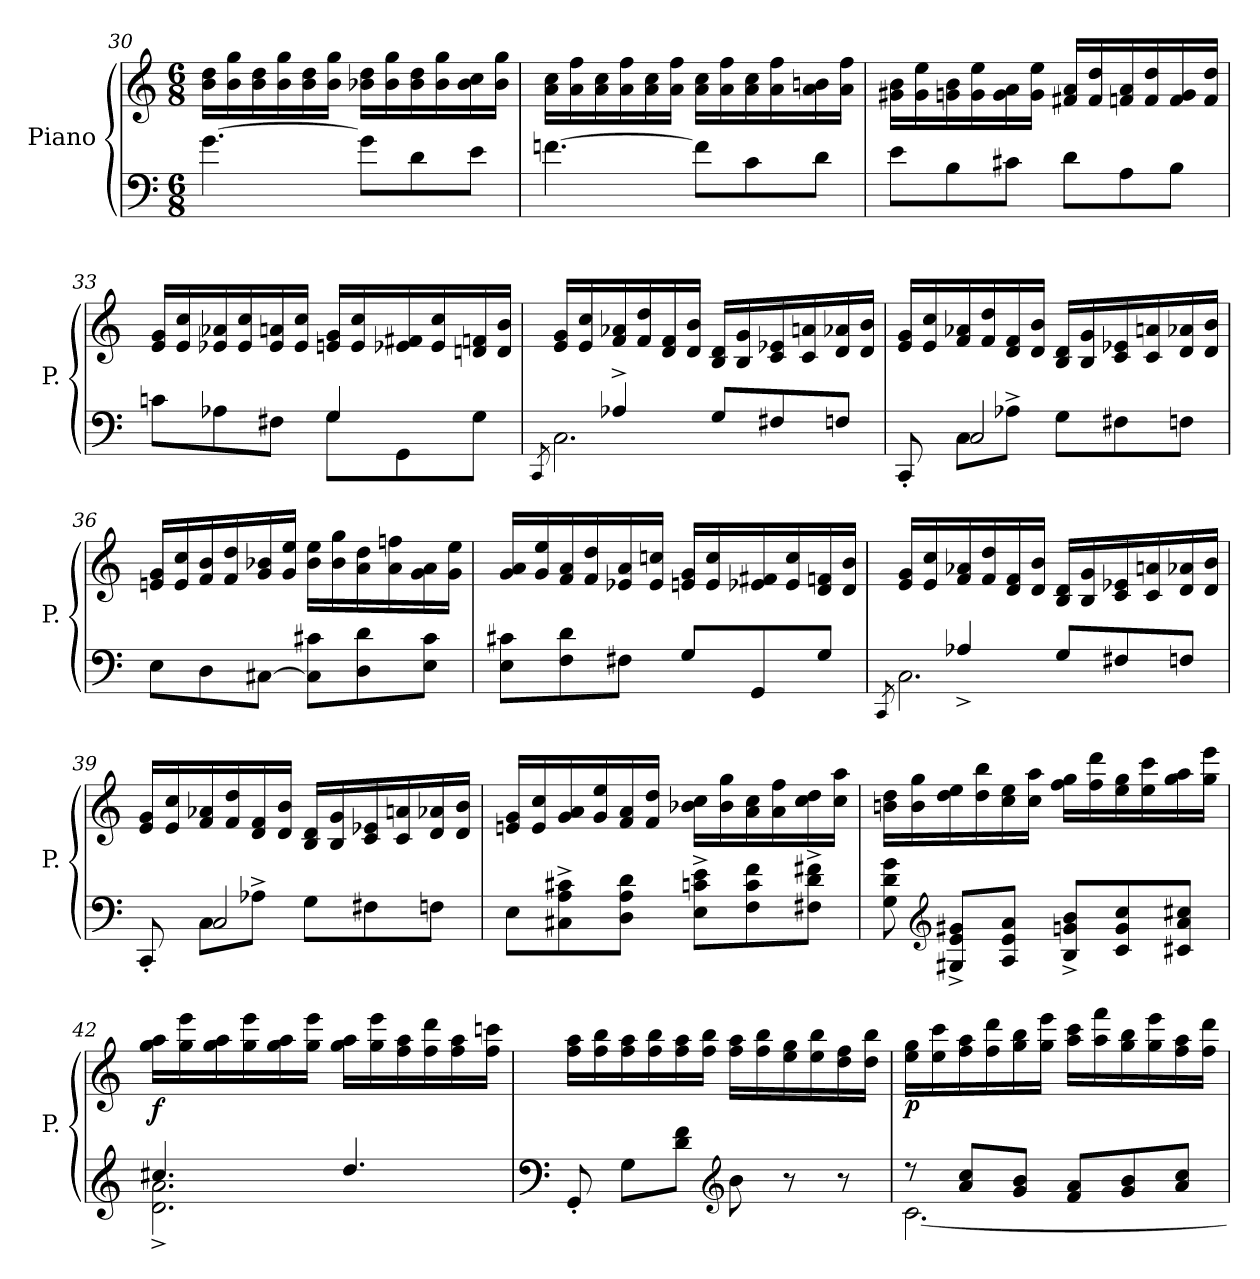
**kern	**kern	**dynam
*part1	*part1	*part1
*staff2	*staff1	*staff1/2
*I"Piano	*	*
*I'P.	*	*
*clefF4	*clefG2	*
*k[]	*k[]	*
*M6/8	*M6/8	*
=30	=30	=30
[4.g\	16b\ 16dd\LL	.
.	16b\ 16gg\	.
.	16b\ 16dd\	.
.	16b\ 16gg\	.
.	16b\ 16dd\	.
.	16b\ 16gg\JJ	.
8g\L]	16b-X\ 16dd\LL	.
.	16b-\ 16gg\	.
8d\	16b-\ 16dd\	.
.	16b-\ 16gg\	.
8e\J	16b-\ 16cc\	.
.	16b-\ 16gg\JJ	.
=31	=31	=31
[4.fn\	16a\ 16cc\LL	.
.	16a\ 16ff\	.
.	16a\ 16cc\	.
.	16a\ 16ff\	.
.	16a\ 16cc\	.
.	16a\ 16ff\JJ	.
8f\L]	16a\ 16cc\LL	.
.	16a\ 16ff\	.
8c\	16a\ 16cc\	.
.	16a\ 16ff\	.
8d\J	16a\ 16bn\	.
.	16a\ 16ff\JJ	.
!!LO:LB:g=z
=32	=32	=32
8e\L	16g#X\ 16b\LL	.
.	16g#\ 16ee\	.
8B\	16gn\ 16b\	.
.	16g\ 16ee\	.
8c#X\J	16g\ 16a\	.
.	16g\ 16ee\JJ	.
8d\L	16f#X/ 16a/LL	.
.	16f#/ 16dd/	.
8A\	16fn/ 16a/	.
.	16f/ 16dd/	.
8B\J	16f/ 16g/	.
.	16f/ 16dd/JJ	.
=33	=33	=33
*^	*	*
8cn\L	4.ryy	16e/ 16g/LL	.
.	.	16e/ 16cc/	.
8A-X\	.	16e-X/ 16a-X/	.
.	.	16e-/ 16cc/	.
8F#X\J	.	16e-/ 16an/	.
.	.	16e-/ 16cc/JJ	.
8G\L	4G/	16en/ 16g/LL	.
.	.	16e/ 16cc/	.
8GG\	.	16e-X/ 16f#X/	.
.	.	16e-/ 16cc/	.
8G\J	8ryy	16dn/ 16fn/	.
.	.	16d/ 16b/JJ	.
!!LO:LB:g=z
=34	=34	=34	=34
.	8qCC/	.	.
8ryy	2.C\	16e/ 16g/LL	.
.	.	16e/ 16cc/	.
4A-X^/	.	16f/ 16a-X/	.
.	.	16f/ 16dd/	.
.	.	16d/ 16f/	.
.	.	16d/ 16b/JJ	.
8G/L	.	16B/ 16d/LL	.
.	.	16B/ 16g/	.
8F#X/	.	16c/ 16e-X/	.
.	.	16c/ 16an/	.
8Fn/J	.	16d/ 16a-X/	.
.	.	16d/ 16b/JJ	.
=35	=35	=35	=35
8CC'/	8ryy	16e/ 16g/LL	.
.	.	16e/ 16cc/	.
8C\L	2C/	16f/ 16a-X/	.
.	.	16f/ 16dd/	.
8A-X^\J	.	16d/ 16f/	.
.	.	16d/ 16b/JJ	.
8G\L	.	16B/ 16d/LL	.
.	.	16B/ 16g/	.
8F#X\	.	16c/ 16e-X/	.
.	.	16c/ 16an/	.
8Fn\J	8ryy	16d/ 16a-X/	.
.	.	16d/ 16b/JJ	.
*v	*v	*	*
!!LO:LB:g=z
=36	=36	=36
8E\L	16en/ 16g/LL	.
.	16e/ 16cc/	.
8D\	16f/ 16b/	.
.	16f/ 16dd/	.
[8C#X\J	16g/ 16b-X/	.
.	16g/ 16ee/JJ	.
8C#\] 8c#X\L	16b-\ 16ee\LL	.
.	16b-\ 16gg\	.
8D\ 8d\	16a\ 16dd\	.
.	16a\ 16ffn\	.
8E\ 8c#\J	16g\ 16a\	.
.	16g\ 16ee\JJ	.
=37	=37	=37
8E\ 8c#X\L	16g/ 16a/LL	.
.	16g/ 16ee/	.
8F\ 8d\	16f/ 16a/	.
.	16f/ 16dd/	.
8F#X\J	16e-X/ 16a/	.
.	16e-/ 16ccn/JJ	.
8G/L	16en/ 16g/LL	.
.	16e/ 16cc/	.
8GG/	16e-X/ 16f#X/	.
.	16e-/ 16cc/	.
8G/J	16d/ 16fn/	.
.	16d/ 16b/JJ	.
!!LO:PB:g=z
=38	=38	=38
8qCC/	.	.
*^	*	*
2.C\	8ryy	16e/ 16g/LL	.
.	.	16e/ 16cc/	.
.	4A-X^/	16f/ 16a-X/	.
.	.	16f/ 16dd/	.
.	.	16d/ 16f/	.
.	.	16d/ 16b/JJ	.
.	8G/L	16B/ 16d/LL	.
.	.	16B/ 16g/	.
.	8F#X/	16c/ 16e-X/	.
.	.	16c/ 16an/	.
.	8Fn/J	16d/ 16a-X/	.
.	.	16d/ 16b/JJ	.
=39	=39	=39	=39
8CC'/	8ryy	16e/ 16g/LL	.
.	.	16e/ 16cc/	.
8C\L	2C/	16f/ 16a-X/	.
.	.	16f/ 16dd/	.
8A-X^\J	.	16d/ 16f/	.
.	.	16d/ 16b/JJ	.
8G\L	.	16B/ 16d/LL	.
.	.	16B/ 16g/	.
8F#X\	.	16c/ 16e-X/	.
.	.	16c/ 16an/	.
8Fn\J	8ryy	16d/ 16a-X/	.
.	.	16d/ 16b/JJ	.
*v	*v	*	*
!!LO:LB:g=z
=40	=40	=40
8E\L	16en/ 16g/LL	.
.	16e/ 16cc/	.
8C#X\^ 8A\^ 8c#X\^	16g/ 16a/	.
.	16g/ 16ee/	.
8D\ 8A\ 8d\J	16f/ 16a/	.
.	16f/ 16dd/JJ	.
8E\^ 8cn\^ 8e\^L	16b-X\ 16cc\LL	.
.	16b-\ 16gg\	.
8F\ 8c\ 8f\	16a\ 16cc\	.
.	16a\ 16ff\	.
8F#X\^ 8d\^ 8f#X\^J	16cc\ 16dd\	.
.	16cc\ 16aa\JJ	.
=41	=41	=41
8G\ 8d\ 8g\	16bn\ 16dd\LL	.
.	16b\ 16gg\	.
*clefG2	*	*
8G#X/^ 8e/^ 8g#X/^L	16dd\ 16ee\	.
.	16dd\ 16bb\	.
8A/ 8e/ 8a/J	16cc\ 16ee\	.
.	16cc\ 16aa\JJ	.
8B/^ 8gn/^ 8b/^L	16ff\ 16gg\LL	.
.	16ff\ 16ddd\	.
8c/ 8g/ 8cc/	16ee\ 16gg\	.
.	16ee\ 16ccc\	.
8c#X/ 8a/ 8cc#X/J	16gg\ 16aa\	.
.	16gg\ 16eee\JJ	.
!!LO:LB:g=z
=42	=42	=42
*^	*	*
!	!	!	!LO:DY:b
4.cc#X/	2.d\^ 2.a\^	16gg\ 16aa\LL	f
.	.	16gg\ 16eee\	.
.	.	16gg\ 16aa\	.
.	.	16gg\ 16eee\	.
.	.	16gg\ 16aa\	.
.	.	16gg\ 16eee\JJ	.
4.dd/	.	16gg\ 16aa\LL	.
.	.	16gg\ 16eee\	.
.	.	16ff\ 16aa\	.
.	.	16ff\ 16ddd\	.
.	.	16ff\ 16aa\	.
.	.	16ff\ 16cccn\JJ	.
*v	*v	*	*
=43	=43	=43
*clefF4	*	*
8GG'/	16ff\ 16aa\LL	.
.	16ff\ 16bb\	.
8G\L	16ff\ 16aa\	.
.	16ff\ 16bb\	.
8d\ 8f\J	16ff\ 16aa\	.
.	16ff\ 16bb\JJ	.
*clefG2	*	*
8b\	16ff\ 16aa\LL	.
.	16ff\ 16bb\	.
8r	16ee\ 16gg\	.
.	16ee\ 16bb\	.
8r	16dd\ 16ff\	.
.	16dd\ 16bb\JJ	.
!!LO:LB:g=z
=44	=44	=44
*^	*	*
!	!	!	!LO:DY:b
8r	[2.c\	16ee\ 16gg\LL	p
.	.	16ee\ 16ccc\	.
8a/ 8cc/L	.	16ff\ 16aa\	.
.	.	16ff\ 16ddd\	.
8g/ 8b/J	.	16gg\ 16bb\	.
.	.	16gg\ 16eee\JJ	.
8f/ 8a/L	.	16aa\ 16ccc\LL	.
.	.	16aa\ 16fff\	.
8g/ 8b/	.	16gg\ 16bb\	.
.	.	16gg\ 16eee\	.
8a/ 8cc/J	.	16ff\ 16aa\	.
.	.	16ff\ 16ddd\JJ	.
*v	*v	*	*
=	=	=
*-	*-	*-
